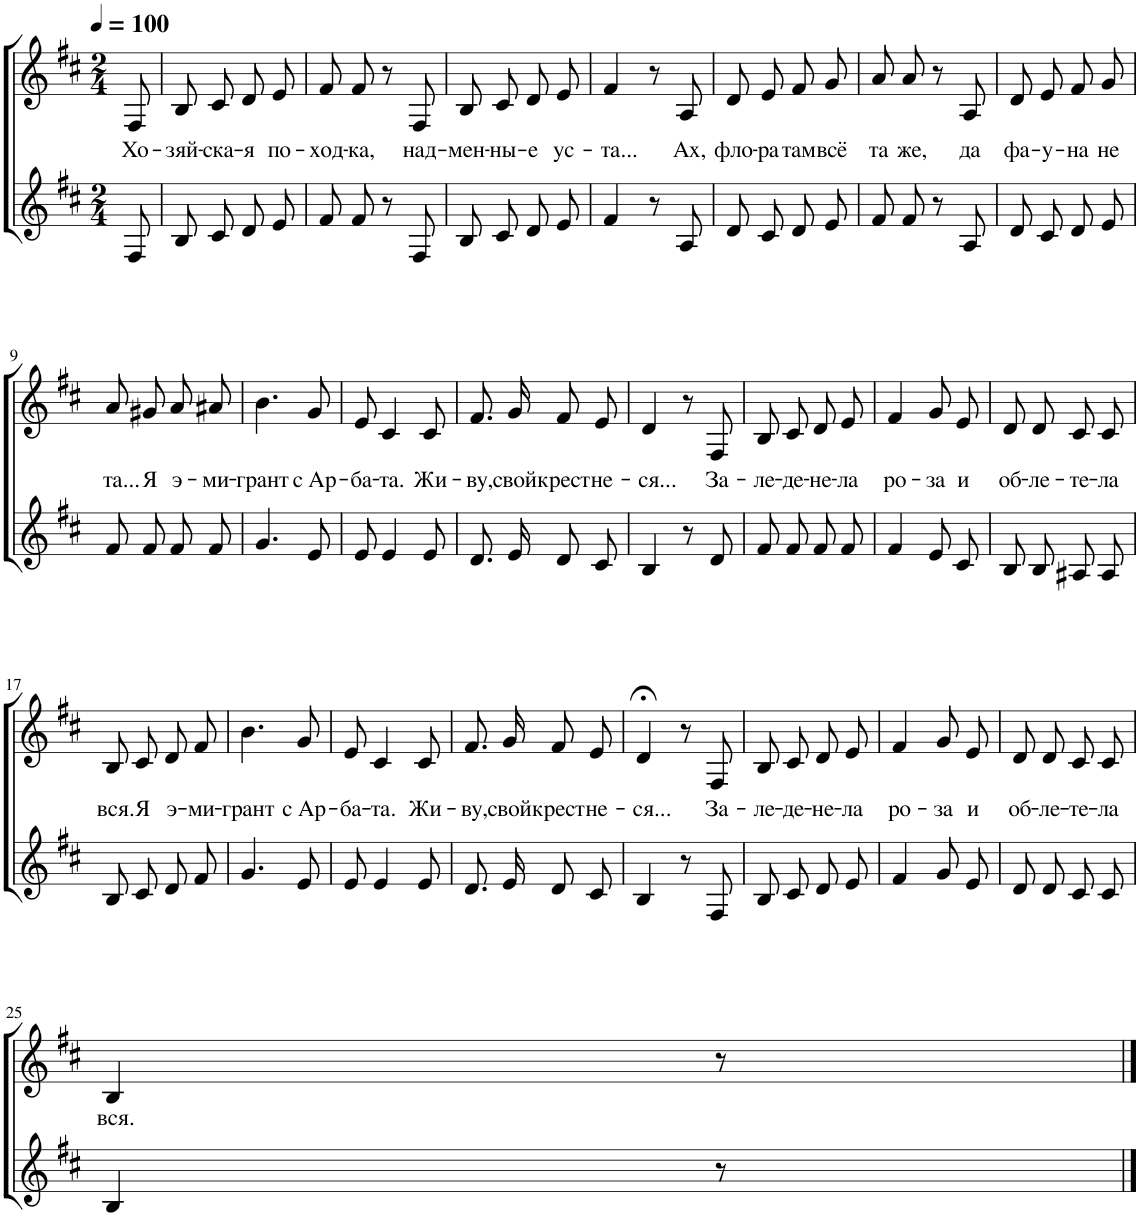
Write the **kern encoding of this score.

**kern	**kern	**text
*part2	*part1	*part1
*staff2	*staff1	*staff1
*I"Голос	*I"Голос	*
*clefG2	*clefG2	*
*Trd4c7	*	*
*k[f#c#]	*k[f#c#]	*
*M2/4	*M2/4	*
*MM100	*MM100	*
=1	=1	=1
!	!	!LO:LY:b
8F#/	8F#/	Хо-
=2	=2	=2
!	!	!LO:LY:b
8B/L	8B/L	-зяй-
!	!	!LO:LY:b
8c#/J	8c#/J	-ска-
!	!	!LO:LY:b
8d/L	8d/L	-я
!	!	!LO:LY:b
8e/J	8e/J	по-
=3	=3	=3
!	!	!LO:LY:b
8f#/L	8f#/L	-ход-
!	!	!LO:LY:b
8f#/J	8f#/J	-ка,
8r	8r	.
!	!	!LO:LY:b
8F#/	8F#/	над-
=4	=4	=4
!	!	!LO:LY:b
8B/L	8B/L	-мен-
!	!	!LO:LY:b
8c#/J	8c#/J	-ны-
!	!	!LO:LY:b
8d/L	8d/L	-е
!	!	!LO:LY:b
8e/J	8e/J	ус-
=5	=5	=5
!	!	!LO:LY:b
4f#/	4f#/	-та...
8r	8r	.
!	!	!LO:LY:b
8A/	8A/	Ах,
=6	=6	=6
!	!	!LO:LY:b
8d/L	8d/L	фло-
!	!	!LO:LY:b
8c#/J	8e/J	-ра
!	!	!LO:LY:b
8d/L	8f#/L	там
!	!	!LO:LY:b
8e/J	8g/J	всё
=7	=7	=7
!	!	!LO:LY:b
8f#/L	8a/L	та
!	!	!LO:LY:b
8f#/J	8a/J	же,
8r	8r	.
!	!	!LO:LY:b
8A/	8A/	да
=8	=8	=8
!	!	!LO:LY:b
8d/L	8d/L	фа-
!	!	!LO:LY:b
8c#/J	8e/J	-у-
!	!	!LO:LY:b
8d/L	8f#/L	-на
!	!	!LO:LY:b
8e/J	8g/J	не
!!LO:LB:g=z
=9	=9	=9
!	!	!LO:LY:b
8f#/L	8a/L	та...
!	!	!LO:LY:b
8f#/J	8g#X/J	Я
!	!	!LO:LY:b
8f#/L	8a/L	э-
!	!	!LO:LY:b
8f#/J	8a#X/J	-ми-
=10	=10	=10
!	!	!LO:LY:b
4.g/	4.b\	-грант
!	!	!LO:LY:b
8e/	8g/	с Ар-
=11	=11	=11
!	!	!LO:LY:b
8e/	8e/	-ба-
!	!	!LO:LY:b
4e/	4c#/	-та.
!	!	!LO:LY:b
8e/	8c#/	Жи-
=12	=12	=12
!	!	!LO:LY:b
8.d/L	8.f#/L	-ву,
!	!	!LO:LY:b
16e/Jk	16g/Jk	свой
!	!	!LO:LY:b
8d/L	8f#/L	крест
!	!	!LO:LY:b
8c#/J	8e/J	не-
=13	=13	=13
!	!	!LO:LY:b
4B/	4d/	-ся...
8r	8r	.
!	!	!LO:LY:b
8d/	8F#/	За-
=14	=14	=14
!	!	!LO:LY:b
8f#/L	8B/L	-ле-
!	!	!LO:LY:b
8f#/J	8c#/J	-де-
!	!	!LO:LY:b
8f#/L	8d/L	-не-
!	!	!LO:LY:b
8f#/J	8e/J	-ла
=15	=15	=15
!	!	!LO:LY:b
4f#/	4f#/	ро-
!	!	!LO:LY:b
8e/L	8g/L	-за
!	!	!LO:LY:b
8c#/J	8e/J	и
=16	=16	=16
!	!	!LO:LY:b
8B/L	8d/L	об-
!	!	!LO:LY:b
8B/J	8d/J	-ле-
!	!	!LO:LY:b
8A#X/L	8c#/L	-те-
!	!	!LO:LY:b
8A#/J	8c#/J	-ла
!!LO:LB:g=z
=17	=17	=17
!	!	!LO:LY:b
8B/L	8B/L	вся.
!	!	!LO:LY:b
8c#/J	8c#/J	Я
!	!	!LO:LY:b
8d/L	8d/L	э-
!	!	!LO:LY:b
8f#/J	8f#/J	-ми-
=18	=18	=18
!	!	!LO:LY:b
4.g/	4.b\	-грант
!	!	!LO:LY:b
8e/	8g/	с Ар-
=19	=19	=19
!	!	!LO:LY:b
8e/	8e/	-ба-
!	!	!LO:LY:b
4e/	4c#/	-та.
!	!	!LO:LY:b
8e/	8c#/	Жи-
=20	=20	=20
!	!	!LO:LY:b
8.d/L	8.f#/L	-ву,
!	!	!LO:LY:b
16e/Jk	16g/Jk	свой
!	!	!LO:LY:b
8d/L	8f#/L	крест
!	!	!LO:LY:b
8c#/J	8e/J	не-
=21	=21	=21
!	!	!LO:LY:b
4B/	4d;</	-ся...
8r	8r	.
!	!	!LO:LY:b
8F#/	8F#/	За-
=22	=22	=22
!	!	!LO:LY:b
8B/L	8B/L	-ле-
!	!	!LO:LY:b
8c#/J	8c#/J	-де-
!	!	!LO:LY:b
8d/L	8d/L	-не-
!	!	!LO:LY:b
8e/J	8e/J	-ла
=23	=23	=23
!	!	!LO:LY:b
4f#/	4f#/	ро-
!	!	!LO:LY:b
8g/L	8g/L	-за
!	!	!LO:LY:b
8e/J	8e/J	и
=24	=24	=24
!	!	!LO:LY:b
8d/L	8d/L	об-
!	!	!LO:LY:b
8d/J	8d/J	-ле-
!	!	!LO:LY:b
8c#/L	8c#/L	-те-
!	!	!LO:LY:b
8c#/J	8c#/J	-ла
!!LO:LB:g=z
=25	=25	=25
!	!	!LO:LY:b
4B/	4B/	вся.
8r	8r	.
==	==	==
*-	*-	*-
